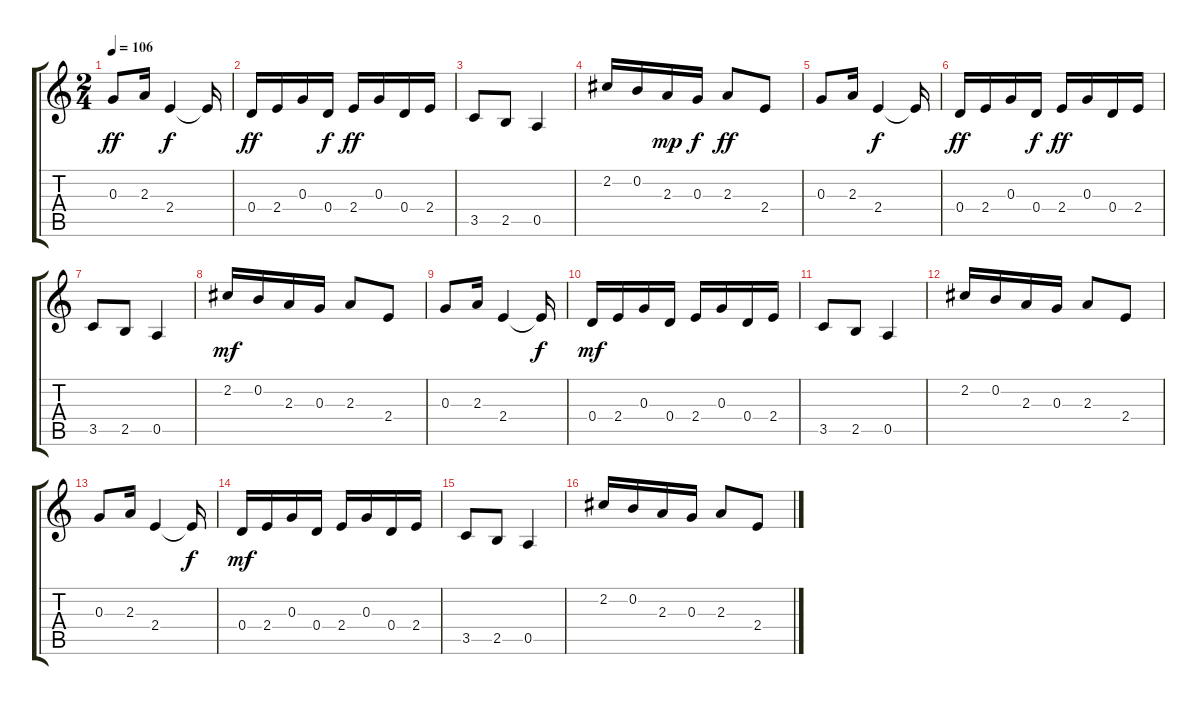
\track "" {instrument acousticguitarnylon}
\staff {score tabs}
\tuning (E4 B3 G3 D3 A2 E2) {hide}
\ts (2 4)
\tempo 106
\clef g2
\ks c
0.3.8{dy ff} 2.3.16 2.4.4{dy f} 2.4{t}.16 |
0.4.16{dy ff} 2.4.16 0.3.16 0.4.16{dy f} 2.4.16{dy ff} 0.3.16 0.4.16 2.4.16 |
3.5.8 2.5.8 0.5.4 |
2.2.16 0.2.16 2.3.16{dy mp} 0.3.16{dy f} 2.3.8{dy ff} 2.4.8 |
0.3.8 2.3.16 2.4.4{dy f} 2.4{t}.16 |
0.4.16{dy ff} 2.4.16 0.3.16 0.4.16{dy f} 2.4.16{dy ff} 0.3.16 0.4.16 2.4.16 |
3.5.8 2.5.8 0.5.4 |
2.2.16{dy mf} 0.2.16 2.3.16 0.3.16 2.3.8 2.4.8 |
0.3.8 2.3.16 2.4.4 2.4{t}.16{dy f} |
0.4.16{dy mf} 2.4.16 0.3.16 0.4.16 2.4.16 0.3.16 0.4.16 2.4.16 |
3.5.8 2.5.8 0.5.4 |
2.2.16 0.2.16 2.3.16 0.3.16 2.3.8 2.4.8 |
0.3.8 2.3.16 2.4.4 2.4{t}.16{dy f} |
0.4.16{dy mf} 2.4.16 0.3.16 0.4.16 2.4.16 0.3.16 0.4.16 2.4.16 |
3.5.8 2.5.8 0.5.4 |
2.2.16 0.2.16 2.3.16 0.3.16 2.3.8 2.4.8
